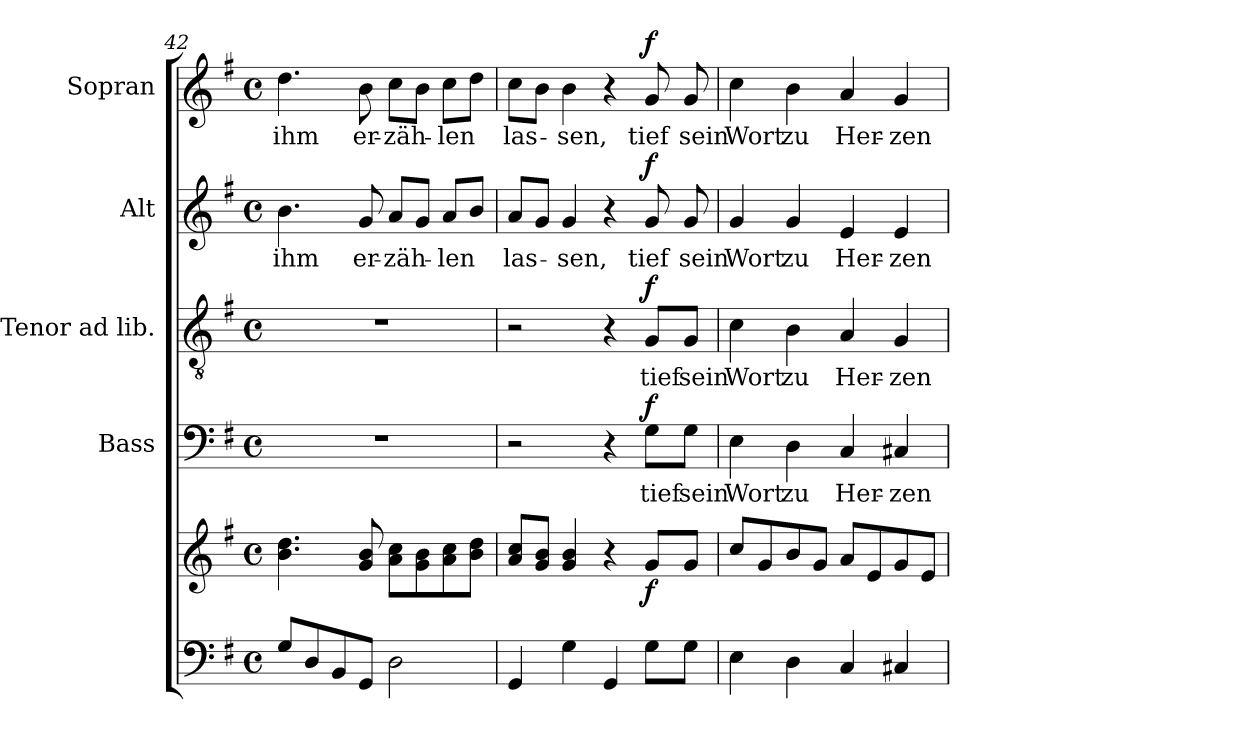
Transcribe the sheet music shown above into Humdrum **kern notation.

**kern	**kern	**dynam	**kern	**text	**dynam	**kern	**text	**dynam	**kern	**text	**dynam	**kern	**text	**dynam
*part5	*part5	*part5	*part4	*part4	*part4	*part3	*part3	*part3	*part2	*part2	*part2	*part1	*part1	*part1
*staff6	*staff5	*staff5/6	*staff4	*staff4	*staff4	*staff3	*staff3	*staff3	*staff2	*staff2	*staff2	*staff1	*staff1	*staff1
*	*	*	*I"Bass	*	*	*I"Tenor ad lib.	*	*	*I"Alt	*	*	*I"Sopran	*	*
*	*	*	*I'B.	*	*	*I'T.	*	*	*I'A.	*	*	*I'S.	*	*
!!LO:LB:g=z
*clefF4	*clefG2	*	*clefF4	*	*	*clefGv2	*	*	*clefG2	*	*	*clefG2	*	*
*k[f#]	*k[f#]	*	*k[f#]	*	*	*k[f#]	*	*	*k[f#]	*	*	*k[f#]	*	*
*G:	*G:	*	*G:	*	*	*G:	*	*	*G:	*	*	*G:	*	*
*M4/4	*M4/4	*	*M4/4	*	*	*M4/4	*	*	*M4/4	*	*	*M4/4	*	*
*met(c)	*met(c)	*	*met(c)	*	*	*met(c)	*	*	*met(c)	*	*	*met(c)	*	*
=42	=42	=42	=42	=42	=42	=42	=42	=42	=42	=42	=42	=42	=42	=42
!	!	!	!	!	!	!	!	!	!	!LO:LY:b	!	!	!LO:LY:b	!
8G/L	4.b\ 4.dd\	.	1r	.	.	1r	.	.	4.b\	ihm	.	4.dd\	ihm	.
8D/	.	.	.	.	.	.	.	.	.	.	.	.	.	.
8BB/	.	.	.	.	.	.	.	.	.	.	.	.	.	.
!	!	!	!	!	!	!	!	!	!	!LO:LY:b	!	!	!LO:LY:b	!
8GG/J	8g/ 8b/	.	.	.	.	.	.	.	8g/	er-	.	8b\	er-	.
!	!	!	!	!	!	!	!	!	!	!LO:LY:b	!	!	!LO:LY:b	!
2D\	8a\ 8cc\L	.	.	.	.	.	.	.	8a/L	-zäh-	.	8cc\L	-zäh-	.
.	8g\ 8b\	.	.	.	.	.	.	.	8g/J	.	.	8b\J	.	.
!	!	!	!	!	!	!	!	!	!	!LO:LY:b	!	!	!LO:LY:b	!
.	8a\ 8cc\	.	.	.	.	.	.	.	8a/L	-len	.	8cc\L	-len	.
.	8b\ 8dd\J	.	.	.	.	.	.	.	8b/J	.	.	8dd\J	.	.
=43	=43	=43	=43	=43	=43	=43	=43	=43	=43	=43	=43	=43	=43	=43
!	!	!	!	!	!	!	!	!	!	!LO:LY:b	!	!	!LO:LY:b	!
4GG/	8a/ 8cc/L	.	2r	.	.	2r	.	.	8a/L	las-	.	8cc\L	las-	.
.	8g/ 8b/J	.	.	.	.	.	.	.	8g/J	.	.	8b\J	.	.
!	!	!	!	!	!	!	!	!	!	!LO:LY:b	!	!	!LO:LY:b	!
4G\	4g/ 4b/	.	.	.	.	.	.	.	4g/	-sen,	.	4b\	-sen,	.
4GG/	4r	.	4r	.	.	4r	.	.	4r	.	.	4r	.	.
!	!	!LO:DY:b	!	!LO:LY:b	!LO:DY:a	!	!LO:LY:b	!LO:DY:a	!	!LO:LY:b	!LO:DY:a	!	!LO:LY:b	!LO:DY:a
8G\L	8g/L	f	8G\L	tief	f	8G/L	tief	f	8g/	tief	f	8g/	tief	f
!	!	!	!	!LO:LY:b	!	!	!LO:LY:b	!	!	!LO:LY:b	!	!	!LO:LY:b	!
8G\J	8g/J	.	8G\J	sein	.	8G/J	sein	.	8g/	sein	.	8g/	sein	.
=44	=44	=44	=44	=44	=44	=44	=44	=44	=44	=44	=44	=44	=44	=44
!	!	!	!	!LO:LY:b	!	!	!LO:LY:b	!	!	!LO:LY:b	!	!	!LO:LY:b	!
4E\	8cc/L	.	4E\	Wort	.	4c\	Wort	.	4g/	Wort	.	4cc\	Wort	.
.	8g/	.	.	.	.	.	.	.	.	.	.	.	.	.
!	!	!	!	!LO:LY:b	!	!	!LO:LY:b	!	!	!LO:LY:b	!	!	!LO:LY:b	!
4D\	8b/	.	4D\	zu	.	4B\	zu	.	4g/	zu	.	4b\	zu	.
.	8g/J	.	.	.	.	.	.	.	.	.	.	.	.	.
!	!	!	!	!LO:LY:b	!	!	!LO:LY:b	!	!	!LO:LY:b	!	!	!LO:LY:b	!
4C/	8a/L	.	4C/	Her-	.	4A/	Her-	.	4e/	Her-	.	4a/	Her-	.
.	8e/	.	.	.	.	.	.	.	.	.	.	.	.	.
!	!	!	!	!LO:LY:b	!	!	!LO:LY:b	!	!	!LO:LY:b	!	!	!LO:LY:b	!
4C#X/	8g/	.	4C#X/	-zen	.	4G/	-zen	.	4e/	-zen	.	4g/	-zen	.
.	8e/J	.	.	.	.	.	.	.	.	.	.	.	.	.
=	=	=	=	=	=	=	=	=	=	=	=	=	=	=
*-	*-	*-	*-	*-	*-	*-	*-	*-	*-	*-	*-	*-	*-	*-
